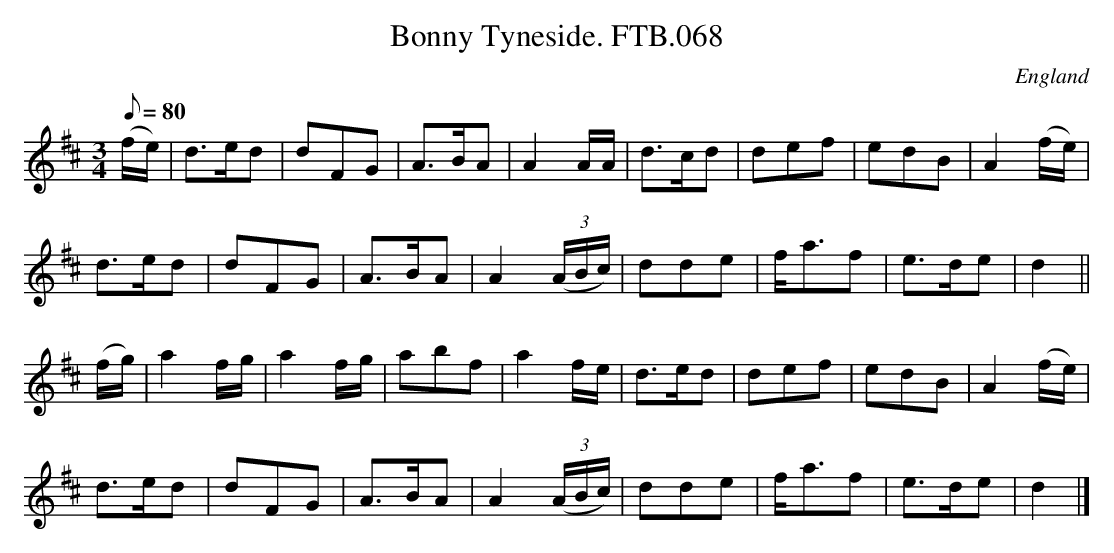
X:1
T:Bonny Tyneside. FTB.068
M:3/4
Q:80
O:England
K:D
(f/e/)|d>ed|dFG|A>BA|A2A/A/|d>cd|def|edB|A2(f/e/)|
d>ed|dFG|A>BA|A2((3A/B/c/)|dde|f<af|e>de|d2||
(f/g/)|a2f/g/|a2f/g/|abf|a2 f/e/|d>ed|def|edB|A2(f/e/)|
d>ed|dFG|A>BA|A2((3A/B/c/)|dde|f<af|e>de|d2|]
